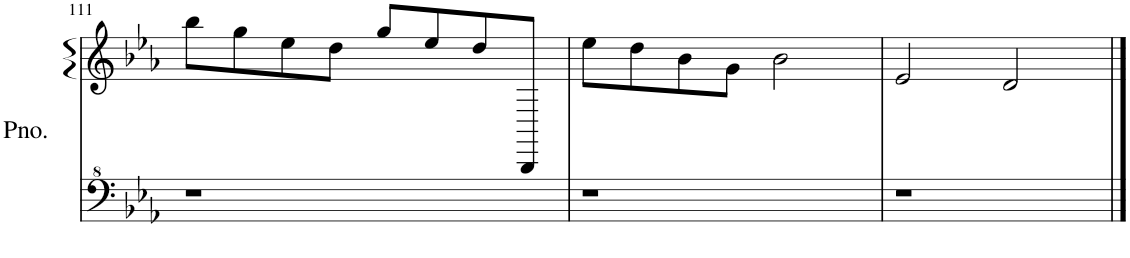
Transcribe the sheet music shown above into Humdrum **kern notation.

**kern	**kern
*part1	*part1
*staff2	*staff1
*I"Piano	*
*I'Pno.	*
!!LO:PB:g=z
*clefF^4	*clefG2
*k[b-e-a-]	*k[b-e-a-]
*M4/4	*M4/4
=111	=111
1r	8bb-\L
.	8gg\
.	8ee-\
.	8dd\J
.	8gg/L
.	8ee-/
.	8dd/
.	8BBB-/J
=112	=112
1r	8ee-\L
.	8dd\
.	8b-\
.	8g\J
.	2b-\
=113	=113
1r	2e-/
.	2d/
==	==
*-	*-
